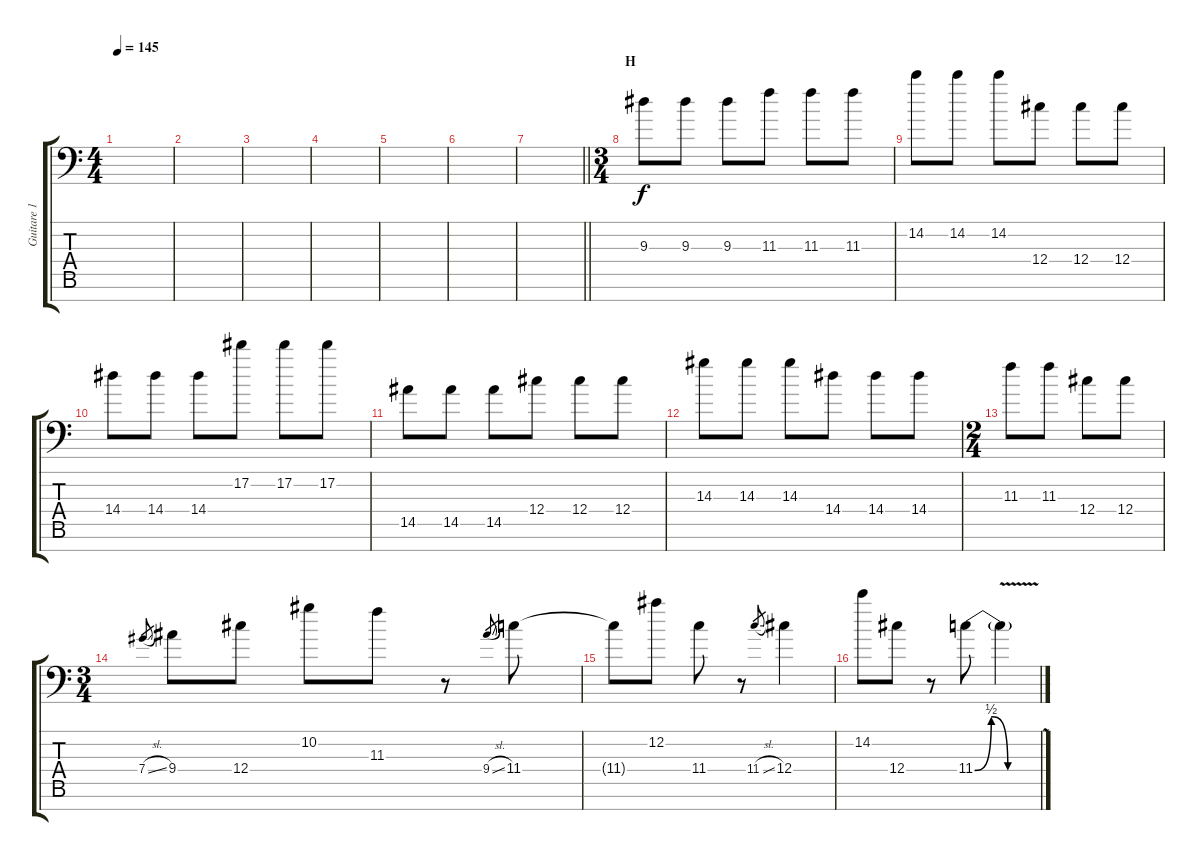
\track ("Guitare 1" "Guitare 1") {instrument electricguitarjazz}
\staff {score tabs}
\tuning (Eb4 Bb3 Gb3 Db3 Ab2 Eb2 Bb1) {hide}
\ts (4 4)
\tempo 145
\clef f4
\ks c
|
|
|
|
|
|
\barLineRight lightlight
|
\ts (3 4)
\section ("" "H")
9.3.8{volume 13 instrument distortionguitar} 9.3.8 9.3.8 11.3.8 11.3.8 11.3.8 |
14.2.8 14.2.8 14.2.8 12.4.8 12.4.8 12.4.8 |
14.4.8 14.4.8 14.4.8 17.2.8 17.2.8 17.2.8 |
14.5.8 14.5.8 14.5.8 12.4.8 12.4.8 12.4.8 |
14.3.8 14.3.8 14.3.8 14.4.8 14.4.8 14.4.8 |
\ts (2 4)
11.3.8 11.3.8 12.4.8 12.4.8 |
\ts (3 4)
7.4{sl}.8{gr} 9.4.8{volume 9 balance 16} 12.4.8 10.2.8 11.3.8 r.8 9.4{sl}.8{gr} 11.4.8 |
11.4{t}.8 12.2.8 11.4.8 r.8 11.4{sl}.8{gr} 12.4.4 |
14.2.8 12.4.8 r.8 11.4{be (custom 0 0 15 2 30 0 60 0)}.8 11.4{v t}.4
